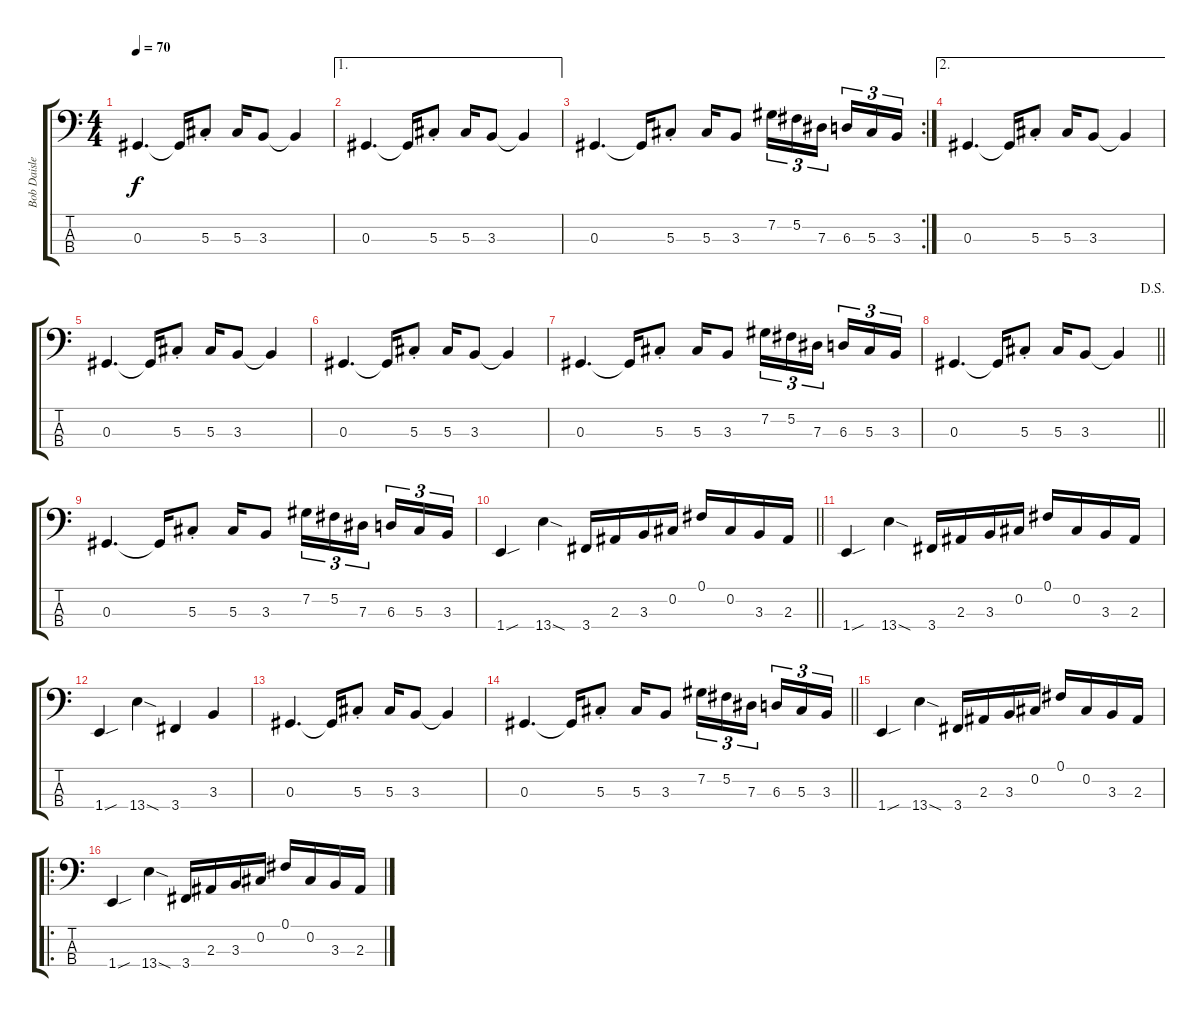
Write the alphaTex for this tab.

\track ("Bob Daisley" "Bob Daisle") {instrument electricbassfinger}
\staff {score tabs}
\tuning (Gb2 Db2 Ab1 Eb1) {hide}
\ts (4 4)
\tempo 70
\clef f4
\ks c
0.3.4{d dy f} 0.3{t}.16 5.3{st}.8 5.3.16 3.3.8 3.3{t}.4 |
\ae 1
0.3.4{d} 0.3{t}.16 5.3{st}.8 5.3.16 3.3.8 3.3{t}.4 |
\rc 2
0.3.4{d} 0.3{t}.16 5.3{st}.8 5.3.16 3.3.8 7.2.16{tu (3 2)} 5.2.16{tu (3 2)} 7.3.16{tu (3 2) beam splitsecondary} 6.3.16{tu (3 2)} 5.3.16{tu (3 2)} 3.3.16{tu (3 2)} |
\ae 2
0.3.4{d} 0.3{t}.16 5.3{st}.8 5.3.16 3.3.8 3.3{t}.4 |
0.3.4{d} 0.3{t}.16 5.3{st}.8 5.3.16 3.3.8 3.3{t}.4 |
0.3.4{d} 0.3{t}.16 5.3{st}.8 5.3.16 3.3.8 3.3{t}.4 |
0.3.4{d} 0.3{t}.16 5.3{st}.8 5.3.16 3.3.8 7.2.16{tu (3 2)} 5.2.16{tu (3 2)} 7.3.16{tu (3 2) beam splitsecondary} 6.3.16{tu (3 2)} 5.3.16{tu (3 2)} 3.3.16{tu (3 2)} |
\jump dalsegno
\barLineRight lightlight
0.3.4{d} 0.3{t}.16 5.3{st}.8 5.3.16 3.3.8 3.3{t}.4 |
0.3.4{d} 0.3{t}.16 5.3{st}.8 5.3.16 3.3.8 7.2.16{tu (3 2)} 5.2.16{tu (3 2)} 7.3.16{tu (3 2) beam splitsecondary} 6.3.16{tu (3 2)} 5.3.16{tu (3 2)} 3.3.16{tu (3 2)} |
\barLineRight lightlight
1.4{sou}.4 13.4{sod}.4 3.4.16 2.3.16 3.3.16 0.2.16 0.1.16 0.2.16 3.3.16 2.3.16 |
1.4{sou}.4 13.4{sod}.4 3.4.16 2.3.16 3.3.16 0.2.16 0.1.16 0.2.16 3.3.16 2.3.16 |
1.4{sou}.4 13.4{sod}.4 3.4.4 3.3.4 |
0.3.4{d} 0.3{t}.16 5.3{st}.8 5.3.16 3.3.8 3.3{t}.4 |
\barLineRight lightlight
0.3.4{d} 0.3{t}.16 5.3{st}.8 5.3.16 3.3.8 7.2.16{tu (3 2)} 5.2.16{tu (3 2)} 7.3.16{tu (3 2) beam splitsecondary} 6.3.16{tu (3 2)} 5.3.16{tu (3 2)} 3.3.16{tu (3 2)} |
1.4{sou}.4 13.4{sod}.4 3.4.16 2.3.16 3.3.16 0.2.16 0.1.16 0.2.16 3.3.16 2.3.16 |
\ro
1.4{sou}.4 13.4{sod}.4 3.4.16 2.3.16 3.3.16 0.2.16 0.1.16 0.2.16 3.3.16 2.3.16
